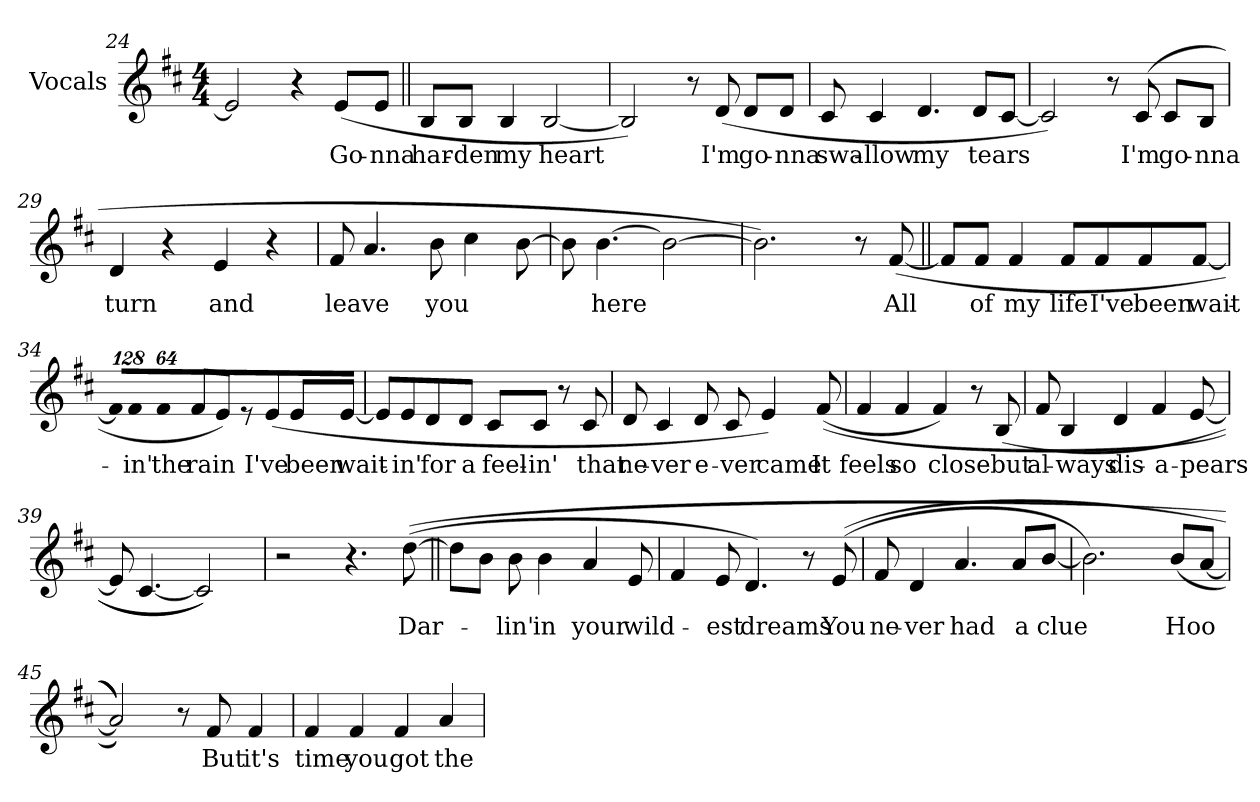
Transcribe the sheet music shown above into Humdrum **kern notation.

**kern	**text
*part1	*part1
*staff1	*staff1
*I"Vocals	*
*I'Vocals	*
!!LO:LB:g=z
*clefG2	*
*k[f#c#]	*
*b:	*
*M4/4	*
=24	=24
2ei/]	.
4r	.
!	!LO:LY:b:color=#000000
(8ei/L	Go-
!	!LO:LY:b:color=#000000
8ei/J	-nna
=25||	=25||
!	!LO:LY:b:color=#000000
8Bi/L	har-
!	!LO:LY:b:color=#000000
8Bi/J	-den
!	!LO:LY:b:color=#000000
4Bi/	my
!	!LO:LY:b:color=#000000
[2Bi/	heart
=26	=26
2Bi/])	.
8r	.
!	!LO:LY:b:color=#000000
(8di/	I'm
!	!LO:LY:b:color=#000000
8di/L	go-
!	!LO:LY:b:color=#000000
8di/J	-nna
=27	=27
!	!LO:LY:b:color=#000000
8c#i/	swa-
!	!LO:LY:b:color=#000000
4c#i/	-llow
!	!LO:LY:b:color=#000000
4.di/	my
!	!LO:LY:b:color=#000000
8di/L	tears
[8c#i/J	.
!!LO:LB:g=z
=28	=28
2c#i/])	.
8r	.
!	!LO:LY:b:color=#000000
(8c#i/	I'm
!	!LO:LY:b:color=#000000
8c#i/L	go-
!	!LO:LY:b:color=#000000
8Bi/J	-nna
=29	=29
!	!LO:LY:b:color=#000000
4di/	turn
4r	.
!	!LO:LY:b:color=#000000
4ei/	and
4r	.
=30	=30
!	!LO:LY:b:color=#000000
8f#i/	leave
4.ai/	.
!	!LO:LY:b:color=#000000
8bi\	you
4cc#i\	.
[8bi\	.
=31	=31
8bi\]	.
!	!LO:LY:b:color=#000000
[4.bi\	here
2bi\_	.
!!LO:LB:g=z
=32	=32
2.bi\])	.
8r	.
!	!LO:LY:b:color=#000000
([8f#i/	All
=33||	=33||
8f#i/L]	.
!	!LO:LY:b:color=#000000
8f#i/J	of
!	!LO:LY:b:color=#000000
4f#i/	my
!	!LO:LY:b:color=#000000
8f#i/L	life
!	!LO:LY:b:color=#000000
8f#i/	I've
!	!LO:LY:b:color=#000000
8f#i/	been
!	!LO:LY:b:color=#000000
[8f#i/J	wait-
=34	=34
*Xbrackettup	*
!LO:N:vis=8	!
1024%85f#i/L]	.
!LO:N:vis=8	!
!	!LO:LY:b:color=#000000
1024%85f#i/	-in'
!LO:N:vis=8	!
!	!LO:LY:b:color=#000000
512%43f#i/J	the
!	!LO:LY:b:color=#000000
8f#i/L	rain
8ei/J)	.
8r	.
!	!LO:LY:b:color=#000000
(8ei/	I've
!	!LO:LY:b:color=#000000
8ei/L	been
!	!LO:LY:b:color=#000000
[8ei/J	wait-
!!LO:LB:g=z
=35	=35
8ei/L]	.
!	!LO:LY:b:color=#000000
8ei/	-in'
!	!LO:LY:b:color=#000000
8di/	for
!	!LO:LY:b:color=#000000
8di/J	a
!	!LO:LY:b:color=#000000
8c#i/L	feel-
!	!LO:LY:b:color=#000000
8c#i/J	-in'
8r	.
!	!LO:LY:b:color=#000000
8c#i/	that
=36	=36
!	!LO:LY:b:color=#000000
8di/	ne-
!	!LO:LY:b:color=#000000
4c#i/	-ver
!	!LO:LY:b:color=#000000
8di/	e-
!	!LO:LY:b:color=#000000
8c#i/	-ver
!	!LO:LY:b:color=#000000
4ei/)	came
!	!LO:LY:b:color=#000000
((8f#i/	It
=37	=37
!	!LO:LY:b:color=#000000
4f#i/	feels
!	!LO:LY:b:color=#000000
4f#i/	so
!	!LO:LY:b:color=#000000
4f#i/)	close
8r	.
!	!LO:LY:b:color=#000000
(8Bi/	but
!!LO:PB:g=z
=38	=38
!	!LO:LY:b:color=#000000
8f#i/	al-
!	!LO:LY:b:color=#000000
4Bi/	-ways
!	!LO:LY:b:color=#000000
4di/	dis-
!	!LO:LY:b:color=#000000
4f#i/	-a-
!	!LO:LY:b:color=#000000
[8ei/	-pears
=39	=39
8ei/]	.
[4.c#i/	.
2c#i/]))	.
=40	=40
2r	.
4.r	.
!	!LO:LY:b:color=#000000
(([8ddi\	Dar-
=41||	=41||
8ddi\L]	.
8bi\J	.
!	!LO:LY:b:color=#000000
8bi\	-lin'
!	!LO:LY:b:color=#000000
4bi\	in
!	!LO:LY:b:color=#000000
4ai/	your
!	!LO:LY:b:color=#000000
8ei/	wild-
!!LO:LB:g=z
=42	=42
4f#i/	.
!	!LO:LY:b:color=#000000
8ei/	-est
!	!LO:LY:b:color=#000000
4.di/)	dreams
8r	.
!	!LO:LY:b:color=#000000
((8ei/	You
=43	=43
!	!LO:LY:b:color=#000000
8f#i/	ne-
!	!LO:LY:b:color=#000000
4di/	-ver
!	!LO:LY:b:color=#000000
4.ai/	had
!	!LO:LY:b:color=#000000
8ai/L	a
!	!LO:LY:b:color=#000000
[8bi/J	clue
=44	=44
2.bi\])	.
!	!LO:LY:b:color=#000000
(8bi/L	Hoo
[8ai/J	.
=45	=45
2ai/])))	.
8r	.
!	!LO:LY:b:color=#000000
8f#i/	But
!	!LO:LY:b:color=#000000
4f#i/	it's
!!LO:LB:g=z
=46	=46
!	!LO:LY:b:color=#000000
4f#i/	time
!	!LO:LY:b:color=#000000
4f#i/	you
!	!LO:LY:b:color=#000000
4f#i/	got
!	!LO:LY:b:color=#000000
4ai/	the
=	=
*-	*-
